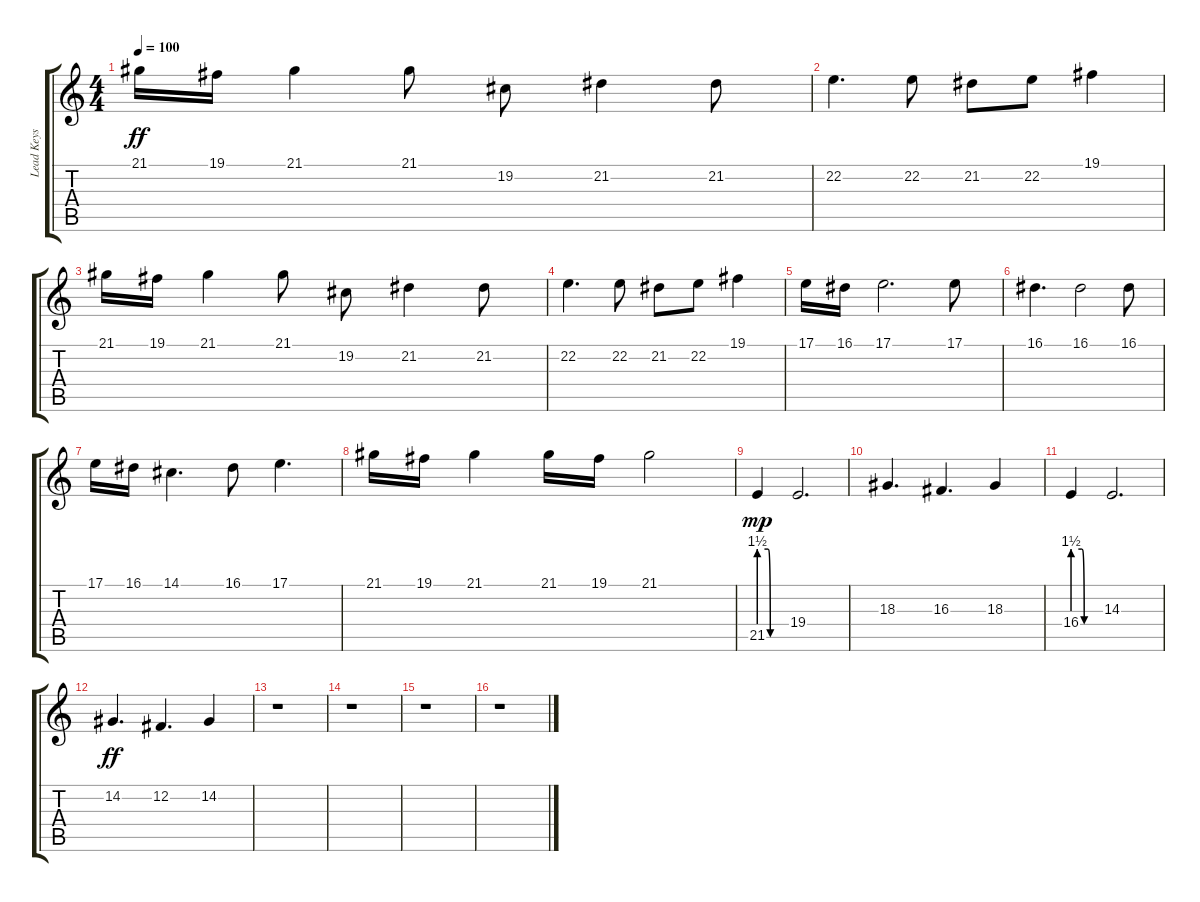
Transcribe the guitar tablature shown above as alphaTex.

\track ("Lead Keys" "Lead Keys") {instrument electricpiano1}
\staff {score tabs}
\tuning (B3 Gb3 D3 A2 E2 B1) {hide}
\ts (4 4)
\tempo 100
\clef g2
\ks c
21.1.16{dy ff} 19.1.16 21.1.4 21.1.8 19.2.8 21.2.4 21.2.8 |
22.2.4{d} 22.2.8 21.2.8 22.2.8 19.1.4 |
21.1.16 19.1.16 21.1.4 21.1.8 19.2.8 21.2.4 21.2.8 |
22.2.4{d} 22.2.8 21.2.8 22.2.8 19.1.4 |
17.1.16 16.1.16 17.1.2{d} 17.1.8 |
16.1.4{d} 16.1.2 16.1.8 |
17.1.16 16.1.16 14.1.4{d} 16.1.8 17.1.4{d} |
21.1.16 19.1.16 21.1.4 21.1.16 19.1.16 21.1.2 |
21.5{be (custom 0 6 20 6 25 0 40 0 60 0)}.4{dy mp volume 9 balance 3 instrument fx4atmosphere} 19.4.2{d} |
18.3.4{d} 16.3.4{d} 18.3.4 |
16.4{be (custom 0 6 20 6 25 0 40 0 60 0)}.4{volume 9 instrument fx4atmosphere} 14.3.2{d} |
14.2.4{d dy ff} 12.2.4{d} 14.2.4 |
r.1 |
r.1 |
r.1 |
r.1
